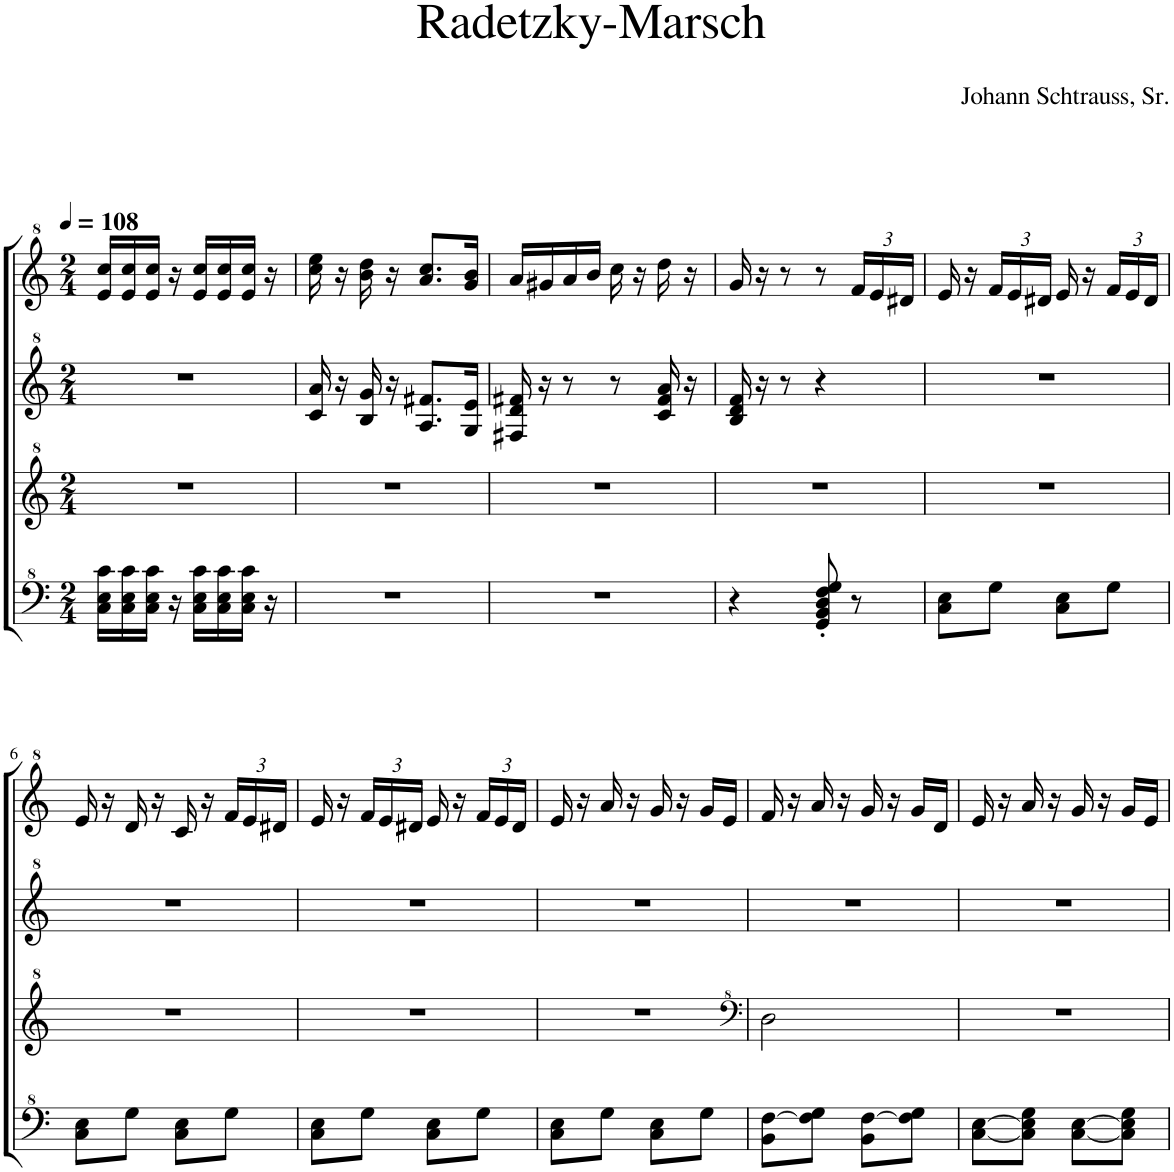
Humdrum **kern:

**kern	**kern	**kern	**kern
*part1	*part1	*part1	*part1
*staff4	*staff3	*staff2	*staff1
*I"Model III	*	*	*
*clefF^4	*clefG^2	*clefG^2	*clefG^2
*k[]	*k[]	*k[]	*k[]
*M2/4	*M2/4	*M2/4	*M2/4
*MM108	*MM108	*MM108	*MM108
=1	=1	=1	=1
16c\ 16e\ 16cc\LL	2r	2r	16ee/ 16ccc/LL
16c\ 16e\ 16cc\	.	.	16ee/ 16ccc/
16c\ 16e\ 16cc\JJ	.	.	16ee/ 16ccc/JJ
16r	.	.	16r
16c\ 16e\ 16cc\LL	.	.	16ee/ 16ccc/LL
16c\ 16e\ 16cc\	.	.	16ee/ 16ccc/
16c\ 16e\ 16cc\JJ	.	.	16ee/ 16ccc/JJ
16r	.	.	16r
=2	=2	=2	=2
2r	2r	16cc/ 16aa/	16ccc\ 16eee\
.	.	16r	16r
.	.	16b/ 16gg/	16bb\ 16ddd\
.	.	16r	16r
.	.	8.a/ 8.ff#X/L	8.aa/ 8.ccc/L
.	.	16g/ 16ee/Jk	16gg/ 16bb/Jk
=3	=3	=3	=3
2r	2r	16f#X/ 16dd/ 16ff#X/	16aa/LL
.	.	16r	16gg#X/
.	.	8r	16aa/
.	.	.	16bb/JJ
.	.	8r	16ccc\
.	.	.	16r
.	.	16cc/ 16ff#/ 16aa/	16ddd\
.	.	16r	16r
=4	=4	=4	=4
4r	2r	16b/ 16dd/ 16ff/	16gg/
.	.	16r	16r
.	.	8r	8r
8G/' 8B/' 8d/' 8f/' 8g/'	.	4r	8r
*	*	*	*Xbrackettup
8r	.	.	24ff/LL
.	.	.	24ee/
.	.	.	24dd#X/JJ
=5	=5	=5	=5
8c\ 8e\L	2r	2r	16ee/
.	.	.	16r
8g\J	.	.	24ff/LL
.	.	.	24ee/
.	.	.	24dd#X/JJ
8c\ 8e\L	.	.	16ee/
.	.	.	16r
8g\J	.	.	24ff/LL
.	.	.	24ee/
.	.	.	24dd#/JJ
!!LO:LB:g=z
=6	=6	=6	=6
8c\ 8e\L	2r	2r	16ee/
.	.	.	16r
8g\J	.	.	16dd/
.	.	.	16r
8c\ 8e\L	.	.	16cc/
.	.	.	16r
8g\J	.	.	24ff/LL
.	.	.	24ee/
.	.	.	24dd#X/JJ
=7	=7	=7	=7
8c\ 8e\L	2r	2r	16ee/
.	.	.	16r
8g\J	.	.	24ff/LL
.	.	.	24ee/
.	.	.	24dd#X/JJ
8c\ 8e\L	.	.	16ee/
.	.	.	16r
8g\J	.	.	24ff/LL
.	.	.	24ee/
.	.	.	24dd#/JJ
=8	=8	=8	=8
8c\ 8e\L	2r	2r	16ee/
.	.	.	16r
8g\J	.	.	16aa/
.	.	.	16r
8c\ 8e\L	.	.	16gg/
.	.	.	16r
8g\J	.	.	16gg/LL
.	.	.	16ee/JJ
=9	=9	=9	=9
*	*clefF^4	*	*
8B\ [8f\L	2d\	2r	16ff/
.	.	.	16r
8f\] 8g\J	.	.	16aa/
.	.	.	16r
8B\ [8f\L	.	.	16gg/
.	.	.	16r
8f\] 8g\J	.	.	16gg/LL
.	.	.	16dd/JJ
=10	=10	=10	=10
[8c\ [8e\L	2r	2r	16ee/
.	.	.	16r
8c\] 8e\] 8g\J	.	.	16aa/
.	.	.	16r
[8c\ [8e\L	.	.	16gg/
.	.	.	16r
8c\] 8e\] 8g\J	.	.	16gg/LL
.	.	.	16ee/JJ
=	=	=	=
*-	*-	*-	*-
